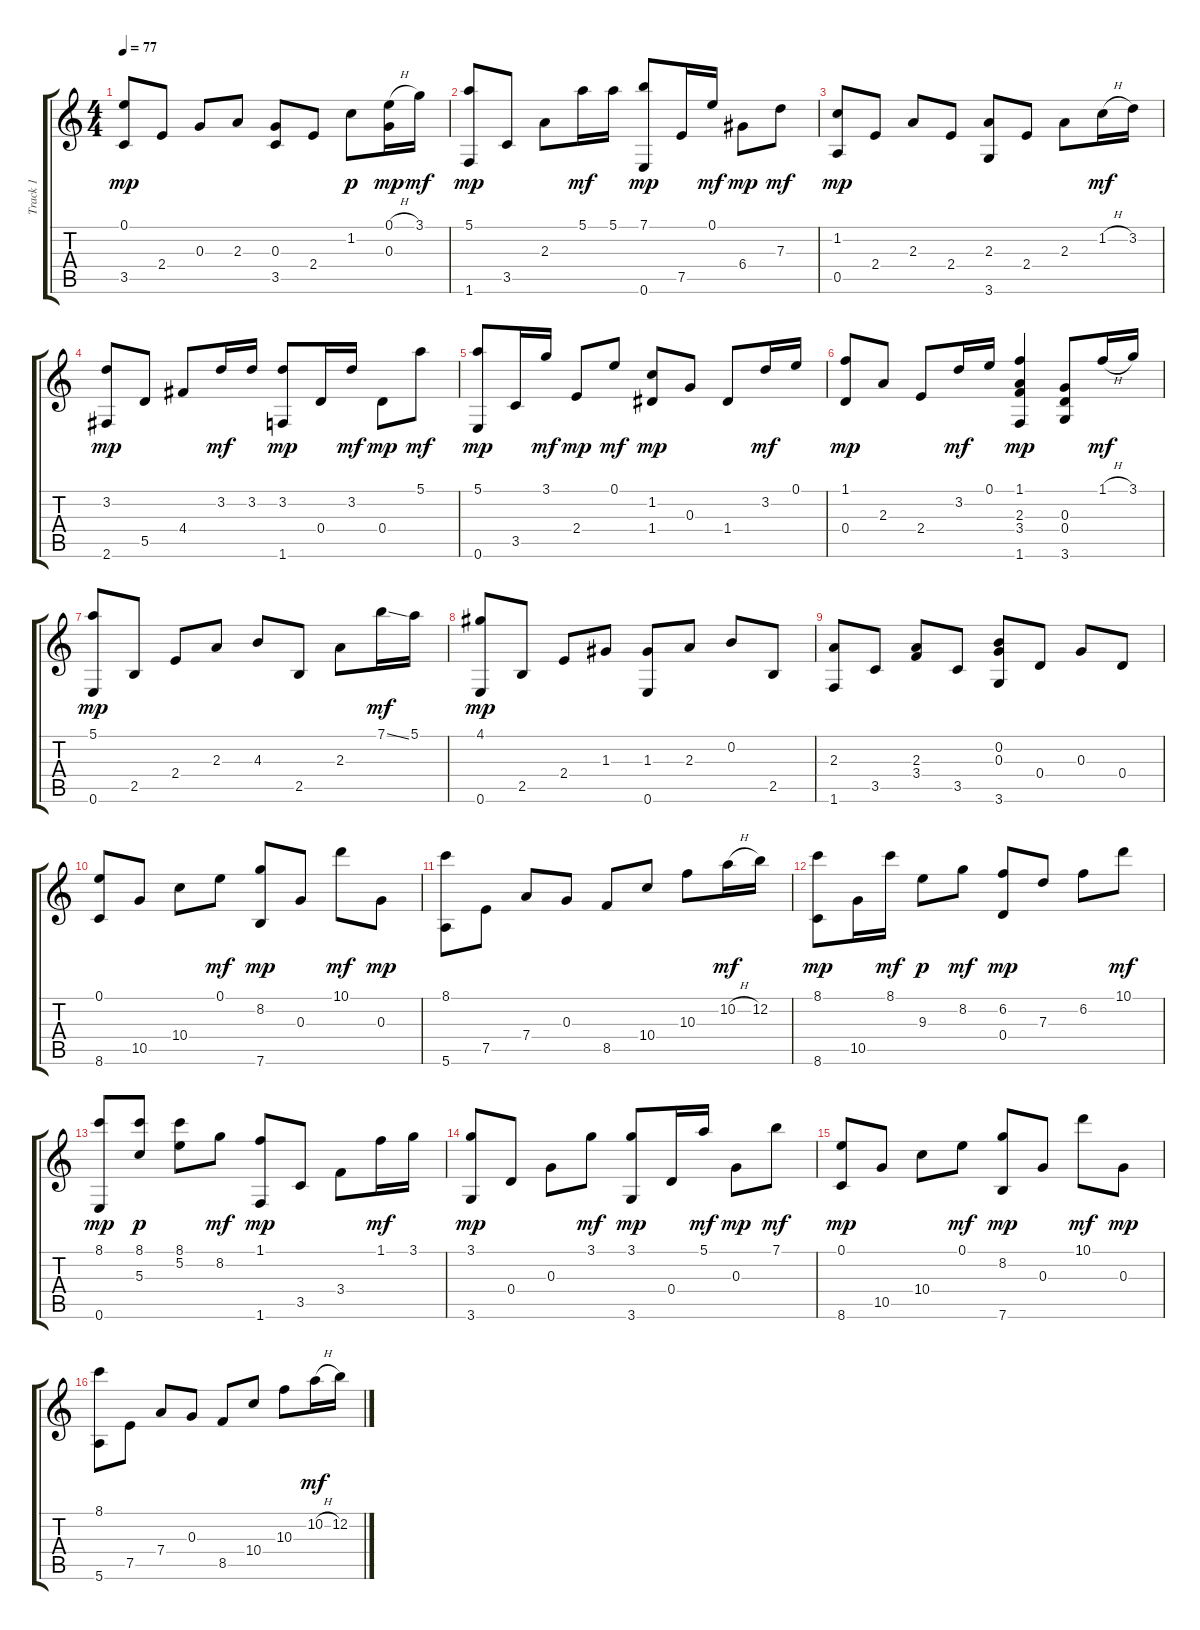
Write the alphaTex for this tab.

\track ("Track 1" "Track 1") {instrument acousticguitarsteel}
\staff {score tabs}
\tuning (E4 B3 G3 D3 A2 E2) {hide}
\ts (4 4)
\tempo 77
\clef g2
\ks c
(0.1 3.5).8{dy mp} 2.4.8 0.3.8 2.3.8 (0.3 3.5).8 2.4.8 1.2.8{dy p} (0.1{h} 0.3).16{dy mp} 3.1.16{dy mf} |
(5.1 1.6).8{dy mp} 3.5.8 2.3.8 5.1.16{dy mf} 5.1.16 (7.1 0.6).8{dy mp} 7.5.16 0.1.16{dy mf} 6.4.8{dy mp} 7.3.8{dy mf} |
(1.2 0.5).8{dy mp} 2.4.8 2.3.8 2.4.8 (2.3 3.6).8 2.4.8 2.3.8 1.2{h}.16{dy mf} 3.2.16 |
(3.2 2.6).8{dy mp} 5.5.8 4.4.8 3.2.16{dy mf} 3.2.16 (3.2 1.6).8{dy mp} 0.4.16 3.2.16{dy mf} 0.4.8{dy mp} 5.1.8{dy mf} |
(5.1 0.6).8{dy mp} 3.5.16 3.1.16{dy mf} 2.4.8{dy mp} 0.1.8{dy mf} (1.2 1.4).8{dy mp} 0.3.8 1.4.8 3.2.16{dy mf} 0.1.16 |
(1.1 0.4).8{dy mp} 2.3.8 2.4.8 3.2.16{dy mf} 0.1.16 (1.1 2.3 3.4 1.6).4{dy mp} (0.3 0.4 3.6).8 1.1{h}.16{dy mf} 3.1.16 |
(5.1 0.6).8{dy mp} 2.5.8 2.4.8 2.3.8 4.3.8 2.5.8 2.3.8 7.1{ss}.16{dy mf} 5.1.16 |
(4.1 0.6).8{dy mp} 2.5.8 2.4.8 1.3.8 (1.3 0.6).8 2.3.8 0.2.8 2.5.8 |
(2.3 1.6).8 3.5.8 (2.3 3.4).8 3.5.8 (0.2 0.3 3.6).8 0.4.8 0.3.8 0.4.8 |
(0.1 8.6).8 10.5.8 10.4.8 0.1.8{dy mf} (8.2 7.6).8{dy mp} 0.3.8 10.1.8{dy mf} 0.3.8{dy mp} |
(8.1 5.6).8 7.5.8 7.4.8 0.3.8 8.5.8 10.4.8 10.3.8 10.2{h}.16{dy mf} 12.2.16 |
(8.1 8.6).8{dy mp} 10.5.16 8.1.16{dy mf} 9.3.8{dy p} 8.2.8{dy mf} (6.2 0.4).8{dy mp} 7.3.8 6.2.8 10.1.8{dy mf} |
(8.1 0.6).8{dy mp} (8.1 5.3).8{dy p} (8.1 5.2).8 8.2.8{dy mf} (1.1 1.6).8{dy mp} 3.5.8 3.4.8 1.1.16{dy mf} 3.1.16 |
(3.1 3.6).8{dy mp} 0.4.8 0.3.8 3.1.8{dy mf} (3.1 3.6).8{dy mp} 0.4.16 5.1.16{dy mf} 0.3.8{dy mp} 7.1.8{dy mf} |
(0.1 8.6).8{dy mp} 10.5.8 10.4.8 0.1.8{dy mf} (8.2 7.6).8{dy mp} 0.3.8 10.1.8{dy mf} 0.3.8{dy mp} |
(8.1 5.6).8 7.5.8 7.4.8 0.3.8 8.5.8 10.4.8 10.3.8 10.2{h}.16{dy mf} 12.2.16
